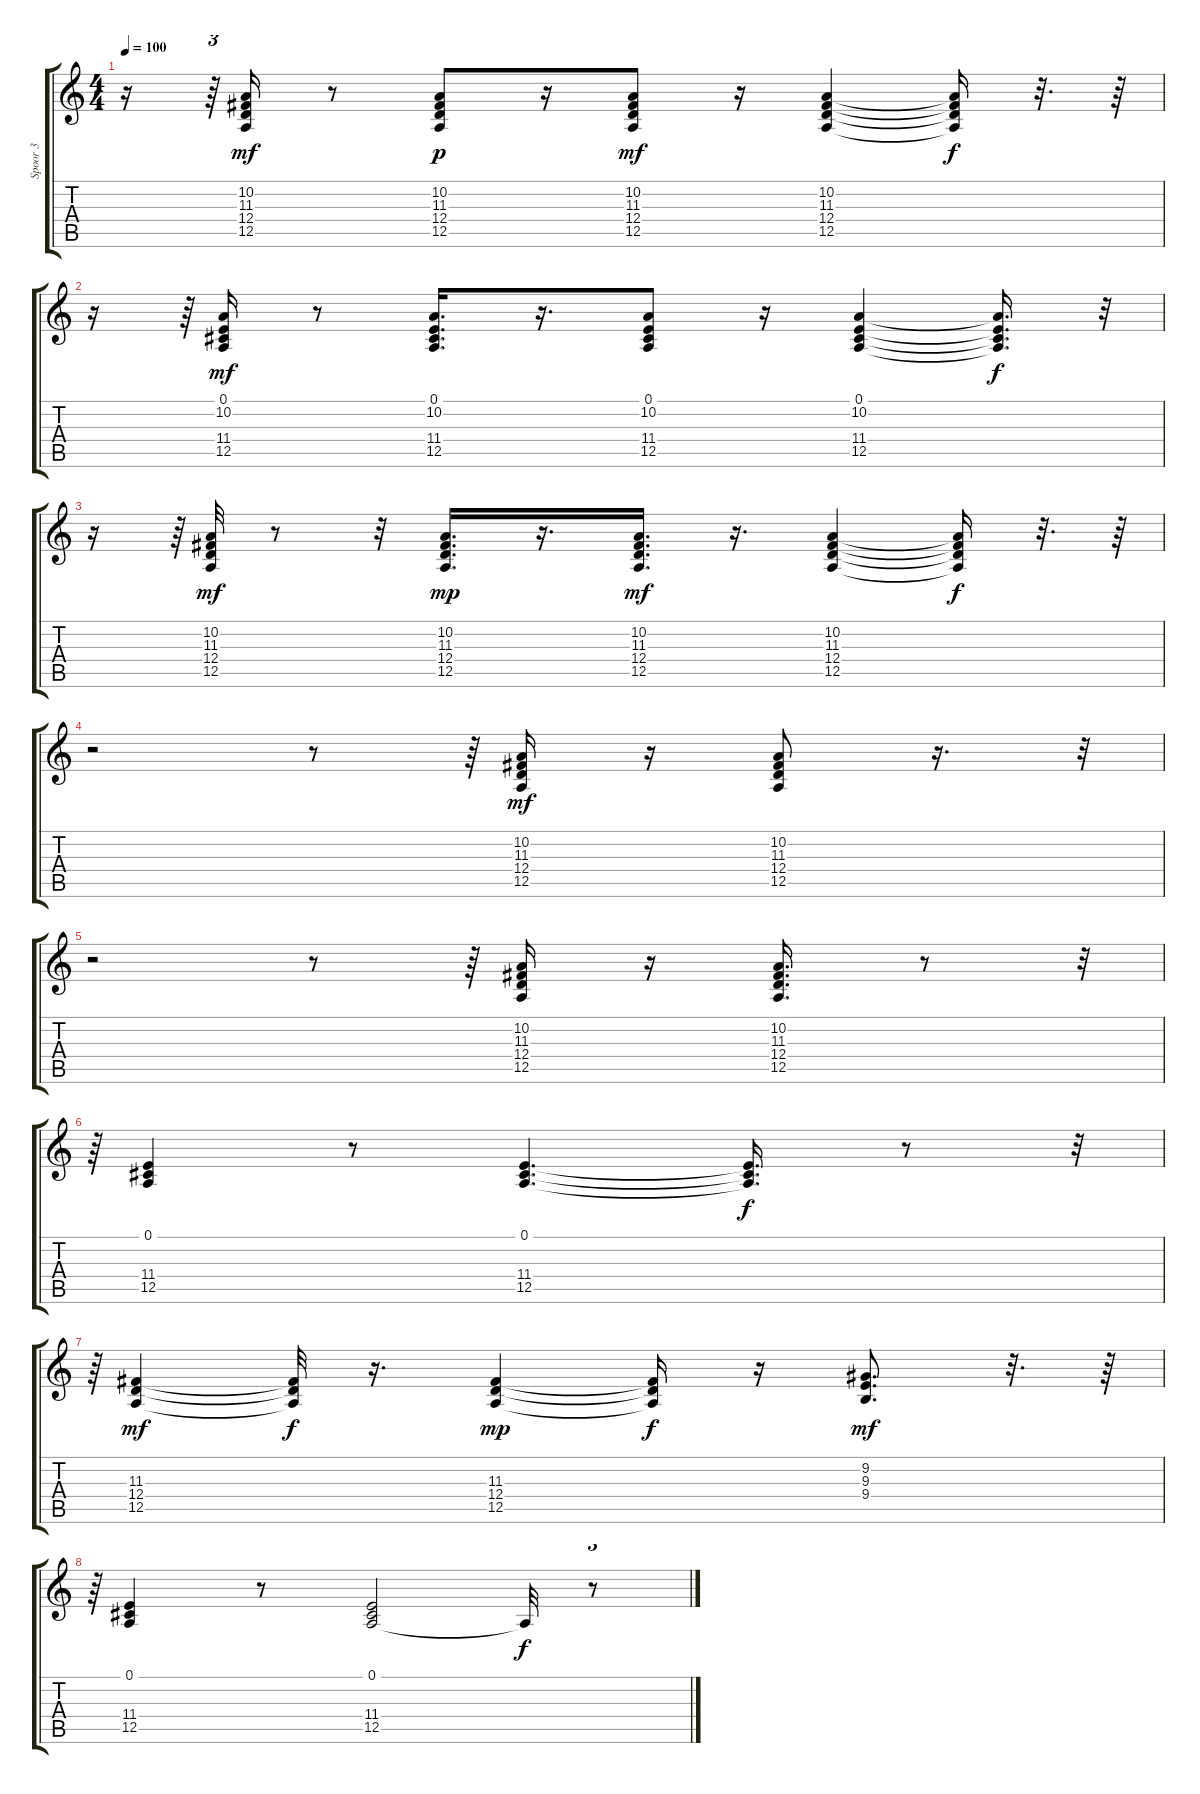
\track ("Spoor 3" "Spoor 3") {instrument brightacousticpiano}
\staff {score tabs}
\tuning (E4 B3 G3 D3 A2 E2) {hide}
\ts (4 4)
\tempo 100
\clef g2
\ks c
r.16{dy f} r.64{tu (3 2)} (10.2 11.3 12.4 12.5).16{dy mf} r.8 (10.2 11.3 12.4 12.5).8{dy p} r.16 (10.2 11.3 12.4 12.5).8{dy mf} r.16 (10.2 11.3 12.4 12.5).4 (10.2{t} 11.3{t} 12.4{t} 12.5{t}).16{dy f} r.32{d} r.64 |
r.16 r.64{tu (3 2)} (0.1 10.2 11.4 12.5).16{dy mf} r.8 (0.1 10.2 11.4 12.5).16{d} r.16{d} (0.1 10.2 11.4 12.5).8 r.16 (0.1 10.2 11.4 12.5).4 (0.1{t} 10.2{t} 11.4{t} 12.5{t}).16{d dy f} r.32{tu (3 2)} |
r.16 r.64{tu (3 2)} (10.2 11.3 12.4 12.5).32{dy mf} r.8 r.32 (10.2 11.3 12.4 12.5).16{d dy mp} r.16{d} (10.2 11.3 12.4 12.5).16{d dy mf} r.16{d} (10.2 11.3 12.4 12.5).4 (10.2{t} 11.3{t} 12.4{t} 12.5{t}).16{dy f} r.32{d} r.64 |
r.2 r.8 r.64{tu (3 2)} (10.2 11.3 12.4 12.5).16{dy mf} r.16 (10.2 11.3 12.4 12.5).8 r.16{d} r.32{tu (3 2)} |
r.2 r.8 r.64{tu (3 2)} (10.2 11.3 12.4 12.5).16 r.16 (10.2 11.3 12.4 12.5).16{d} r.8 r.32{tu (3 2)} |
r.64{tu (3 2)} (0.1 11.4 12.5).4 r.8 (0.1 11.4 12.5).4{d} (0.1{t} 11.4{t} 12.5{t}).16{d dy f} r.8 r.32{tu (3 2)} |
r.64{tu (3 2)} (11.3 12.4 12.5).4{dy mf} (11.3{t} 12.4{t} 12.5{t}).32{dy f} r.16{d} (11.3 12.4 12.5).4{dy mp} (11.3{t} 12.4{t} 12.5{t}).16{dy f} r.16 (9.2 9.3 9.4).8{d dy mf} r.32{d} r.64 |
r.64{tu (3 2)} (0.1 11.4 12.5).4 r.8 (0.1 11.4 12.5).2 12.5{t}.32{dy f} r.8{tu (3 2)}
